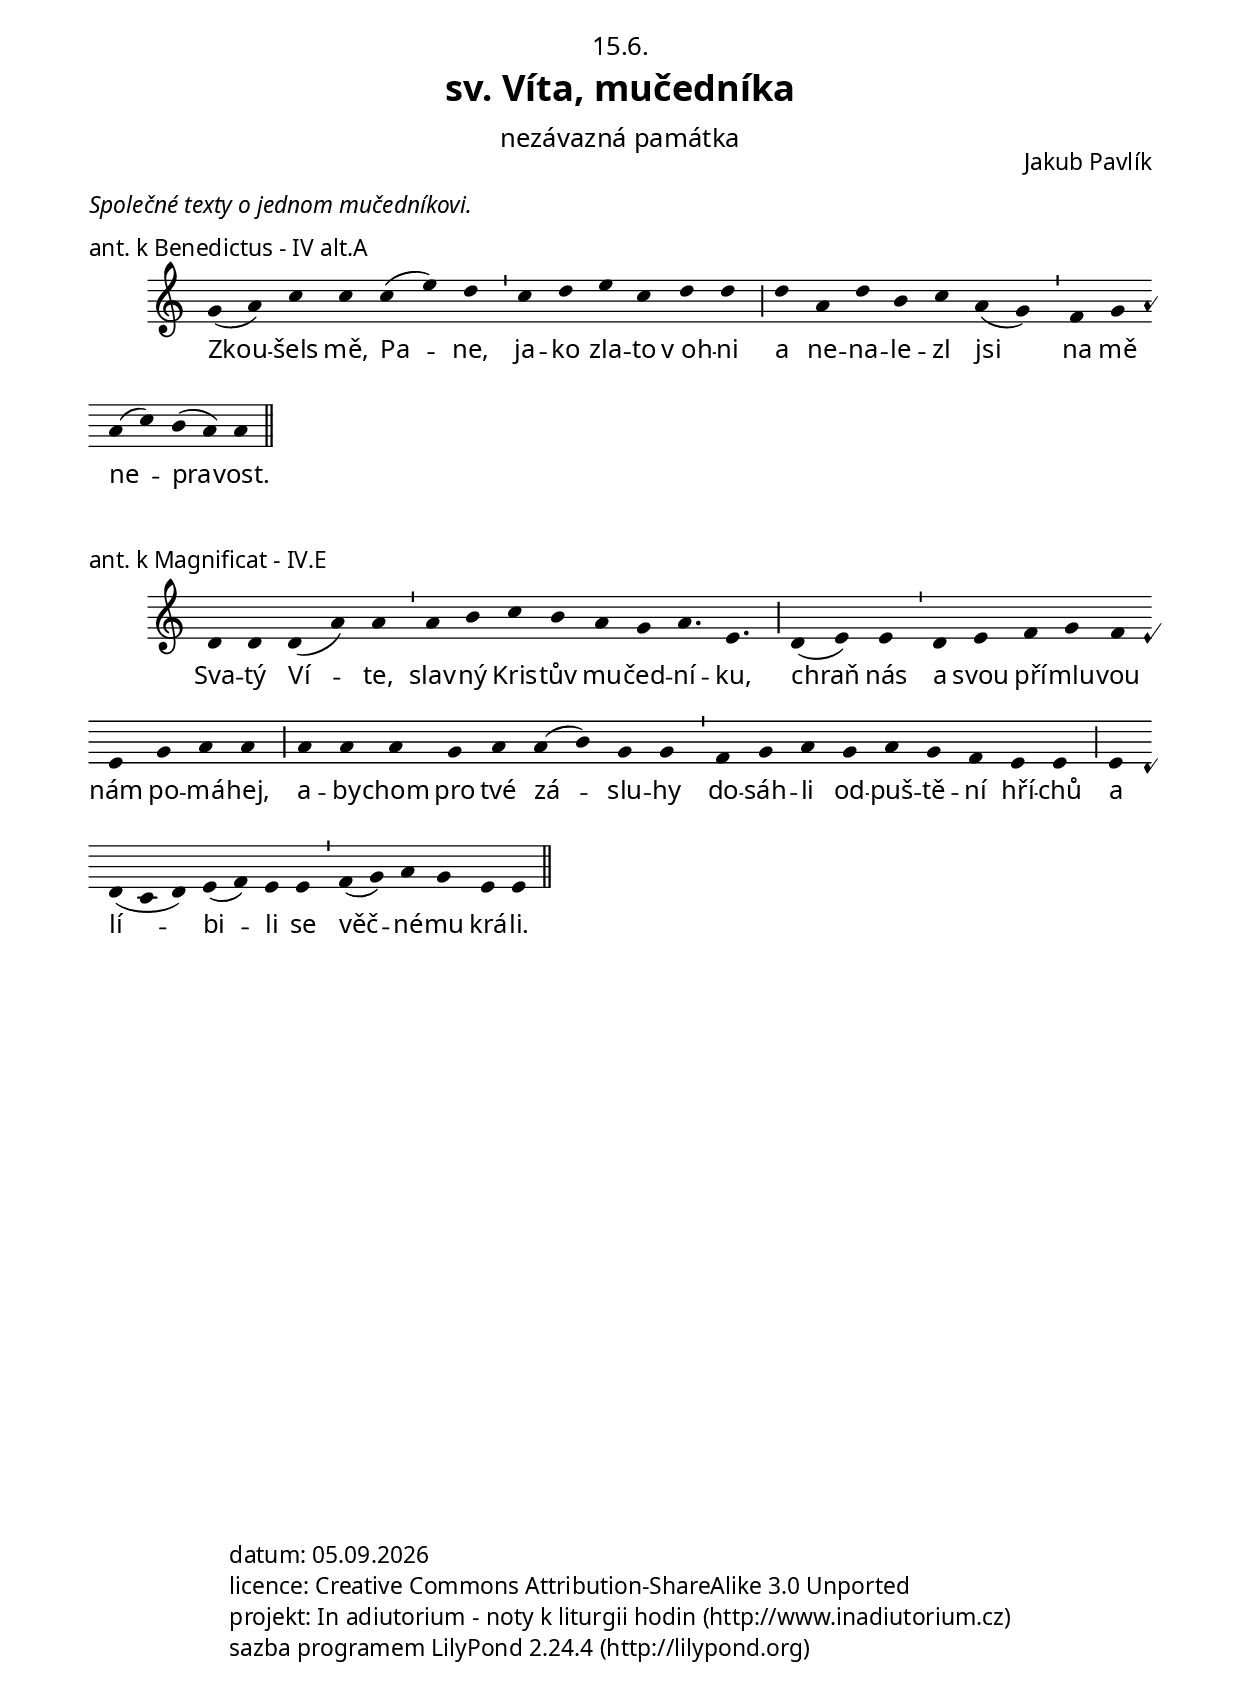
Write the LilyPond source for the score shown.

\version "2.15.37"

\include "../spolecne.ly"

\header {
  title = \markup\titleSvatek
            "sv. Víta, mučedníka"
            "nezávazná památka"
            15.6.
  composer = "Jakub Pavlík"
}

\markup\communia #'(#:mucednik)

\score {
  \relative c'' {
    \choralniRezim
    g4( a) c c c( e) d \barMin
    c d e c d d \barMaior
    d a d b c a( g) \barMin
    f g a( c) b( a) a \barFinalis
  }
  \addlyrics {
    Zkou -- šels mě, Pa -- ne,
    ja -- ko zla -- to v_oh -- ni
    a ne -- na -- le -- zl jsi
    na mě ne -- pra -- vost.
  }
  \header {
    quid = "ant. k Benedictus"
    modus = "IV alt"
    differentia = "A"
    psalmus = ""
    id = "aben"
    piece = \markup {\sestavTitulekBezZalmu}
  }
}

\score {
  \relative c' {
    \choralniRezim
    d4 d d( a') a \barMin a b c b a g a4. e \barMaior
    d4( e) e \barMin d e f g f e g a a \barMaior
    a4 a a g a a( b) g g \barMin f g a g a g f e e \barMaior
    e d( c d) e( f) e e \barMin f( g) a g e e \barFinalis
  }
  \addlyrics {
    Sva -- tý Ví -- te,
    slav -- ný Kris -- tův mu -- čed -- ní -- ku,
    chraň nás a svou pří -- mlu -- vou nám po -- má -- hej,
    a -- by -- chom pro tvé zá -- slu -- hy
    do -- sáh -- li od -- puš -- tě -- ní hří -- chů
    a lí -- bi -- li se věč -- né -- mu krá -- li.
  }
  \header {
    quid = "ant. k Magnificat"
    modus = "IV"
    differentia = "E"
    psalmus = ""
    placet = "není z nejzpěvnějších"
    id = "amag"
    fons = "začátek podle antifony k Magnificat z pam. sv. Vojtěcha"
    fial = "sanktoral/0423vojtech.ly#ne-amag?zacatek&jiny_text"
    piece = \markup {\sestavTitulekBezZalmu}
  }
}